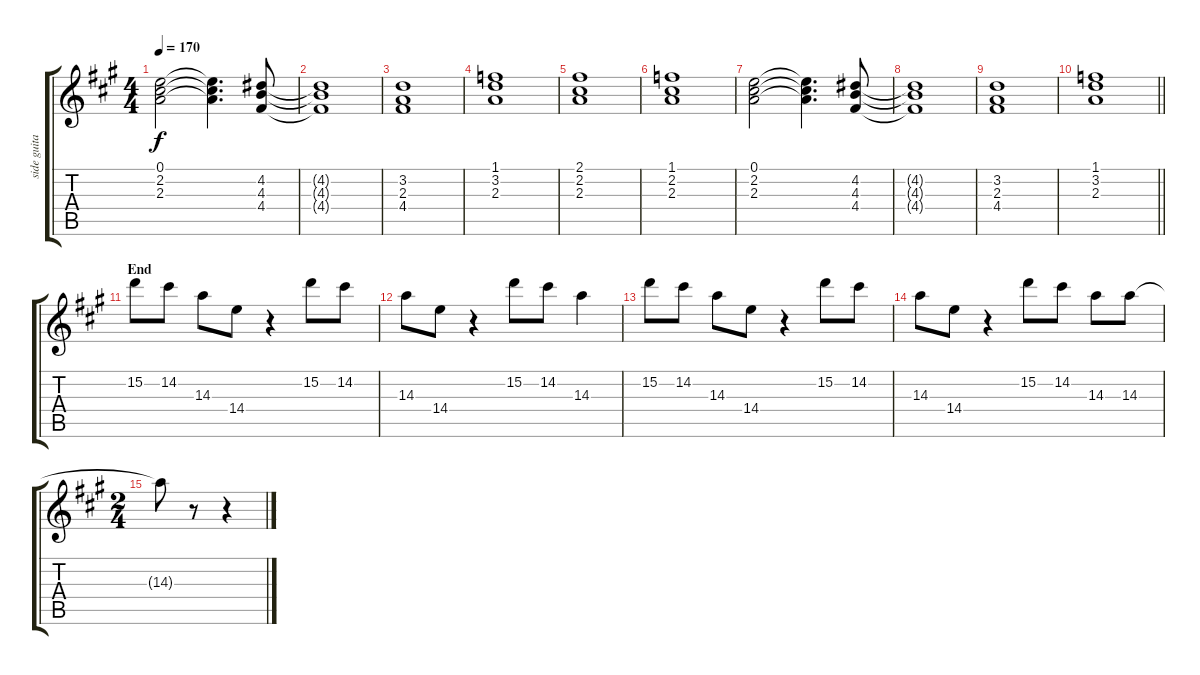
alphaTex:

\track ("side guitar" "side guita") {instrument distortionguitar}
\staff {score tabs}
\tuning (E4 B3 G3 D3 A2 E2) {hide}
\ts (4 4)
\tempo 170
\clef g2
\ks a
(0.1 2.2 2.3).2{dy f} (0.1{t} 2.2{t} 2.3{t}).4{d} (4.2 4.3 4.4).8 |
(4.2{t} 4.3{t} 4.4{t}).1 |
(3.2 2.3 4.4).1 |
(1.1 3.2 2.3).1 |
(2.1 2.2 2.3).1 |
(1.1 2.2 2.3).1 |
(0.1 2.2 2.3).2 (0.1{t} 2.2{t} 2.3{t}).4{d} (4.2 4.3 4.4).8 |
(4.2{t} 4.3{t} 4.4{t}).1 |
(3.2 2.3 4.4).1 |
\barLineRight lightlight
(1.1 3.2 2.3).1 |
\section ("" "End")
15.2.8 14.2.8 14.3.8 14.4.8 r.4 15.2.8 14.2.8 |
14.3.8 14.4.8 r.4 15.2.8 14.2.8 14.3.4 |
15.2.8 14.2.8 14.3.8 14.4.8 r.4 15.2.8 14.2.8 |
14.3.8 14.4.8 r.4 15.2.8 14.2.8 14.3.8 14.3.8 |
\ts (2 4)
14.3{t}.8 r.8 r.4
